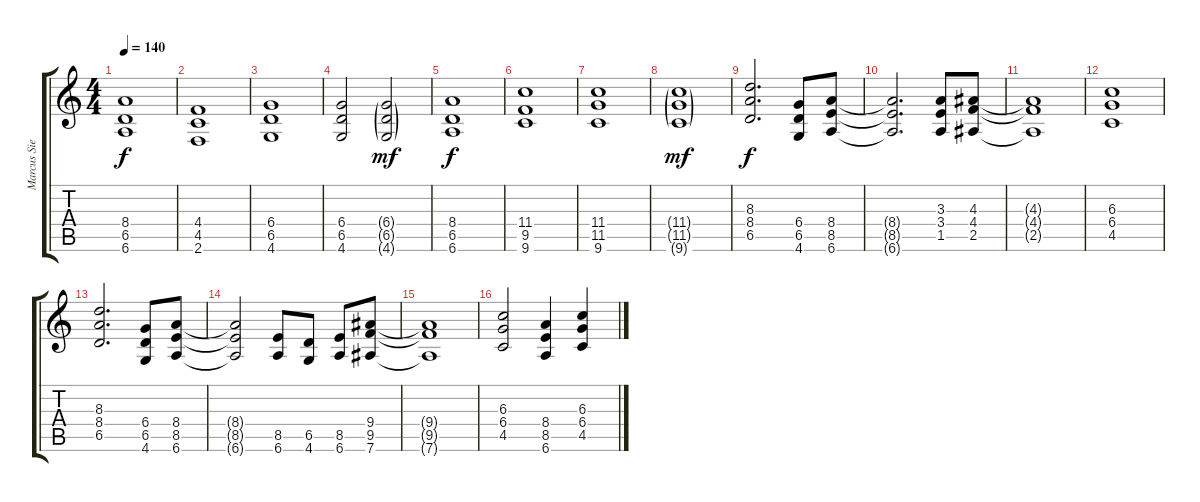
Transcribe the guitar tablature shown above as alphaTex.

\track ("Marcus Siepen" "Marcus Sie") {instrument distortionguitar}
\staff {score tabs}
\tuning (Eb4 Bb3 Gb3 Db3 Ab2 Eb2) {hide}
\ts (4 4)
\tempo 140
\clef g2
\ks c
(8.4 6.5 6.6).1{dy f volume 13} |
(4.4 4.5 2.6).1 |
(6.4 6.5 4.6).1 |
(6.4 6.5 4.6).2 (6.4{g} 6.5{g} 4.6{g}).2{dy mf} |
(8.4 6.5 6.6).1{dy f} |
(11.4 9.5 9.6).1 |
(11.4 11.5 9.6).1 |
(11.4{g} 11.5{g} 9.6{g}).1{dy mf} |
(8.3 8.4 6.5).2{d dy f volume 12} (6.4 6.5 4.6).8 (8.4 8.5 6.6).8 |
(8.4{t} 8.5{t} 6.6{t}).2{d} (3.3 3.4 1.5).8 (4.3 4.4 2.5).8 |
(4.3{t} 4.4{t} 2.5{t}).1 |
(6.3 6.4 4.5).1 |
(8.3 8.4 6.5).2{d} (6.4 6.5 4.6).8 (8.4 8.5 6.6).8 |
(8.4{t} 8.5{t} 6.6{t}).2 (8.5 6.6).8 (6.5 4.6).8 (8.5 6.6).8 (9.4 9.5 7.6).8 |
(9.4{t} 9.5{t} 7.6{t}).1 |
(6.3 6.4 4.5).2 (8.4 8.5 6.6).4 (6.3 6.4 4.5).4
